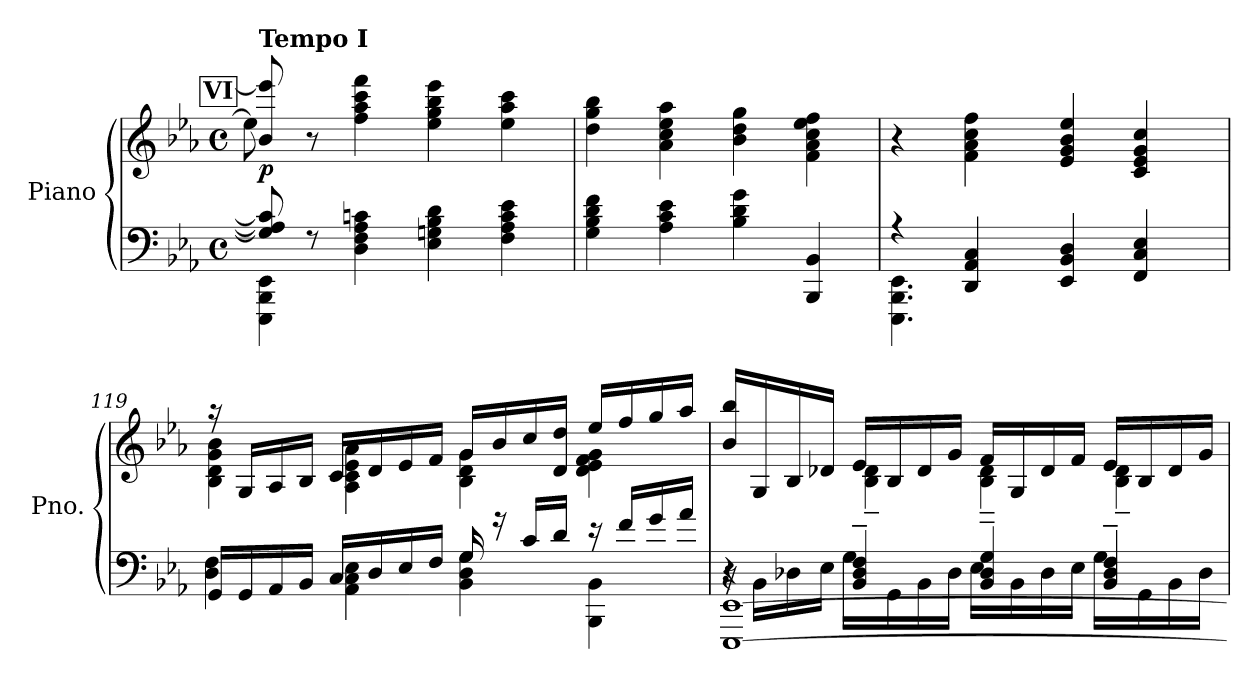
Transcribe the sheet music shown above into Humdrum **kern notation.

**kern	**kern	**dynam
*part1	*part1	*part1
*staff2	*staff1	*staff1/2
*I"Piano	*	*
*I'Pno.	*	*
*clefF4	*clefG2	*
*k[b-e-a-]	*k[b-e-a-]	*
*M4/4	*M4/4	*
*met(c)	*met(c)	*
!!LO:REH:place=s1:a:B:fs=14:t=VI
=116	=116	=116
*^	*^	*
!	!	!LO:TX:a:B:t=Tempo I	!	!
!	!	!	!	!LO:DY:b
8G-/] 8A-/] 8c-/]	4EEE-\ 4BBB-\ 4EE-\	8b-/ 8eee-/]	8ee-\]	p
8r	.	8r	2..ryy	.
4D\ 4F\ 4A-\ 4cn\	2.ryy	4ff\ 4aa-\ 4ccc\ 4fff\	.	.
4E-\ 4Gn\ 4B-\ 4d\	.	4ee-\ 4gg\ 4bb-\ 4eee-\	.	.
4F\ 4A-\ 4c\ 4e-\	.	4ee-\ 4aa-\ 4ccc\	.	.
*v	*v	*	*	*
*	*v	*v	*
=117	=117	=117
4G\ 4B-\ 4d\ 4f\	4dd\ 4gg\ 4bb-\	.
4A-\ 4c\ 4e-\	4a-\ 4cc\ 4ee-\ 4aa-\	.
4B-\ 4d\ 4g\	4b-\ 4dd\ 4gg\	.
4BBB-/ 4BB-/	4f\ 4a-\ 4cc\ 4ee-\ 4ff\	.
!!LO:LB:g=z
=118	=118	=118
*^	*	*
4r	4.EEE-\ 4.BBB-\ 4.EE-\	4r	.
4DD/ 4AA-/ 4C/	.	4f\ 4a-\ 4cc\ 4ff\	.
.	2ryy	.	.
4EE-/ 4BB-/ 4D/	.	4e-/ 4g/ 4b-/ 4ee-/	.
4FF/ 4C/ 4E-/	.	4c/ 4e-/ 4g/ 4cc/	.
.	8ryy	.	.
=119	=119	=119	=119
*	*	*^	*
16GG/LL	4D\ 4F\	16r	4B-\ 4d\ 4g\ 4b-\	.
16GG/	.	16G/LL	.	.
16AA-/	.	16A-/	.	.
16BB-/JJ	.	16B-/JJ	.	.
16C/LL	4AA-\ 4C\ 4E-\	16c/LL	4A-\ 4c\ 4e-\ 4a-\	.
16D/	.	16d/	.	.
16E-/	.	16e-/	.	.
16F/JJ	.	16f/JJ	.	.
16G/	4BB-\ 4D\ 4G\	16g/LL	4B-\ 4d\ 4g\	.
16r	.	16b-/	.	.
16c/LL	.	16cc/	.	.
16d/JJ	.	16d/ 16dd/JJ	.	.
16re	4BBB-\ 4BB-\	16ee-/LL	4d\ 4e-\ 4f\ 4g\	.
16f/LL	.	16ff/	.	.
16g/	.	16gg/	.	.
16a-/JJ	.	16aa-/JJ	.	.
=120	=120	=120	=120	=120
*	*^	*	*	*
4r	16r	[1EEE- [1EE-	16b-/ 16bb-/LL	4ryy	.
.	16BB-\LL	.	16G/	.	.
.	16D-X\	.	16B-/	.	.
.	16E-\JJ	.	16d-X/JJ	.	.
4BB-/~ 4D-/~ 4F/~	16G\LL	.	16e-/LL	4B-\~ 4d-\~	.
.	16GG\	.	16B-/	.	.
.	16BB-\	.	16d-/	.	.
.	16D-\JJ	.	16g/JJ	.	.
4BB-/~ 4D-/~ 4G/~	16E-\LL	.	16f/LL	4B-\~ 4d-\~	.
.	16BB-\	.	16G/	.	.
.	16D-\	.	16d-/	.	.
.	16E-\JJ	.	16f/JJ	.	.
4BB-/~ 4D-/~ 4F/~	16G\LL	.	16e-/LL	4B-\~ 4d-\~	.
.	16GG\	.	16B-/	.	.
.	16BB-\	.	16d-/	.	.
.	16D-\JJ	.	16g/JJ	.	.
*v	*v	*v	*	*	*
*	*v	*v	*
=	=	=
*-	*-	*-
